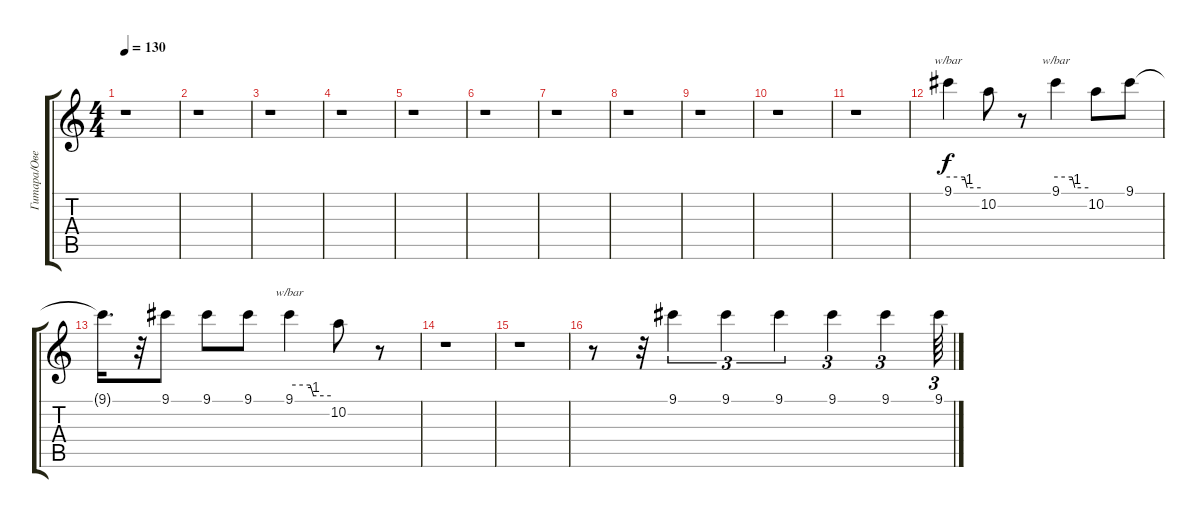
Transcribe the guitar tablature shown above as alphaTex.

\track ("Гитара/Овердрайв" "Гитара/Ове") {instrument acousticguitarnylon}
\staff {score tabs}
\tuning (E4 B3 G3 D3 A2 E2) {hide}
\ts (4 4)
\tempo 130
\clef g2
\ks c
r.1{dy f} |
r.1 |
r.1 |
r.1 |
r.1 |
r.1 |
r.1 |
r.1 |
r.1 |
r.1 |
r.1 |
9.1.4{tbe (custom default 0 0 30 0 35 -4 60 -4)} 10.2.8 r.8 9.1.4{tbe (custom default 0 0 30 0 35 -4 60 -4)} 10.2.8 9.1.8 |
9.1{t}.16{d} r.32 9.1.8 9.1.8 9.1.8 9.1.4{tbe (custom default 0 0 30 0 35 -4 60 -4)} 10.2.8 r.8 |
r.1 |
r.1 |
r.8 r.32 9.1.4{tu (3 2)} 9.1.4{tu (3 2)} 9.1.4{tu (3 2)} 9.1.4{tu (3 2)} 9.1.4{tu (3 2)} 9.1.64{tu (3 2)}
